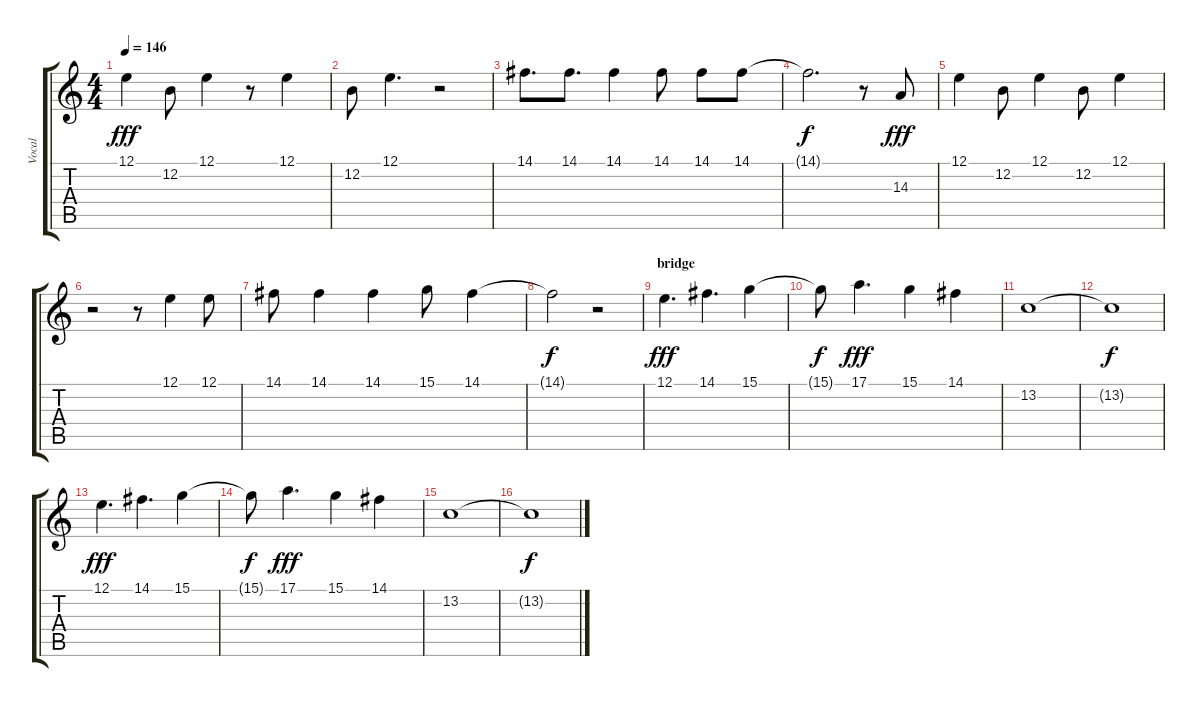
\track ("Vocal" "Vocal") {instrument choiraahs}
\staff {score tabs}
\tuning (E4 B3 G3 D3 A2 E2) {hide}
\ts (4 4)
\tempo 146
\clef g2
\ks c
12.1.4{dy fff} 12.2.8 12.1.4 r.8 12.1.4 |
12.2.8 12.1.4{d} r.2 |
14.1.8{d} 14.1.8{d} 14.1.4 14.1.8 14.1.8 14.1.8 |
14.1{t}.2{d dy f} r.8 14.3.8{dy fff} |
12.1.4 12.2.8 12.1.4 12.2.8 12.1.4 |
r.2 r.8 12.1.4 12.1.8 |
14.1.8 14.1.4 14.1.4 15.1.8 14.1.4 |
14.1{t}.2{dy f} r.2 |
\section ("" "bridge")
12.1.4{d dy fff} 14.1.4{d} 15.1.4 |
15.1{t}.8{dy f} 17.1.4{d dy fff} 15.1.4 14.1.4 |
13.2.1 |
13.2{t}.1{dy f} |
12.1.4{d dy fff} 14.1.4{d} 15.1.4 |
15.1{t}.8{dy f} 17.1.4{d dy fff} 15.1.4 14.1.4 |
13.2.1 |
13.2{t}.1{dy f}
